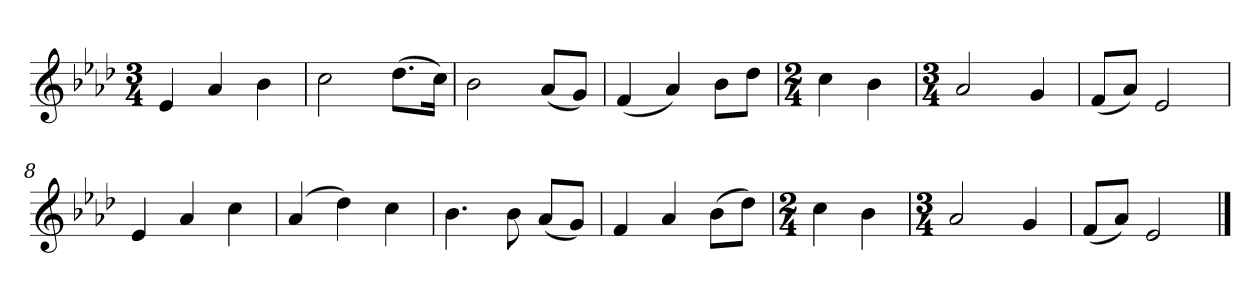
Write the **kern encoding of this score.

**kern
*part1
*staff1
*k[b-e-a-d-]
*M3/4
*MM120
=1
4e-
4a-
4b-
=2
2cc
(8.dd-L
16ccJk)
=3
2b-
(8a-L
8gJ)
=4
(4f
4a-)
8b-L
8dd-J
=5
*M2/4
4cc
4b-
=6
*M3/4
2a-
4g
=7
(8fL
8a-J)
2e-
=8
4e-
4a-
4cc
=9
(4a-
4dd-)
4cc
=10
4.b-
8b-
(8a-L
8gJ)
=11
4f
4a-
(8b-L
8dd-J)
=12
*M2/4
4cc
4b-
=13
*M3/4
2a-
4g
=14
(8fL
8a-J)
2e-
==
*-
